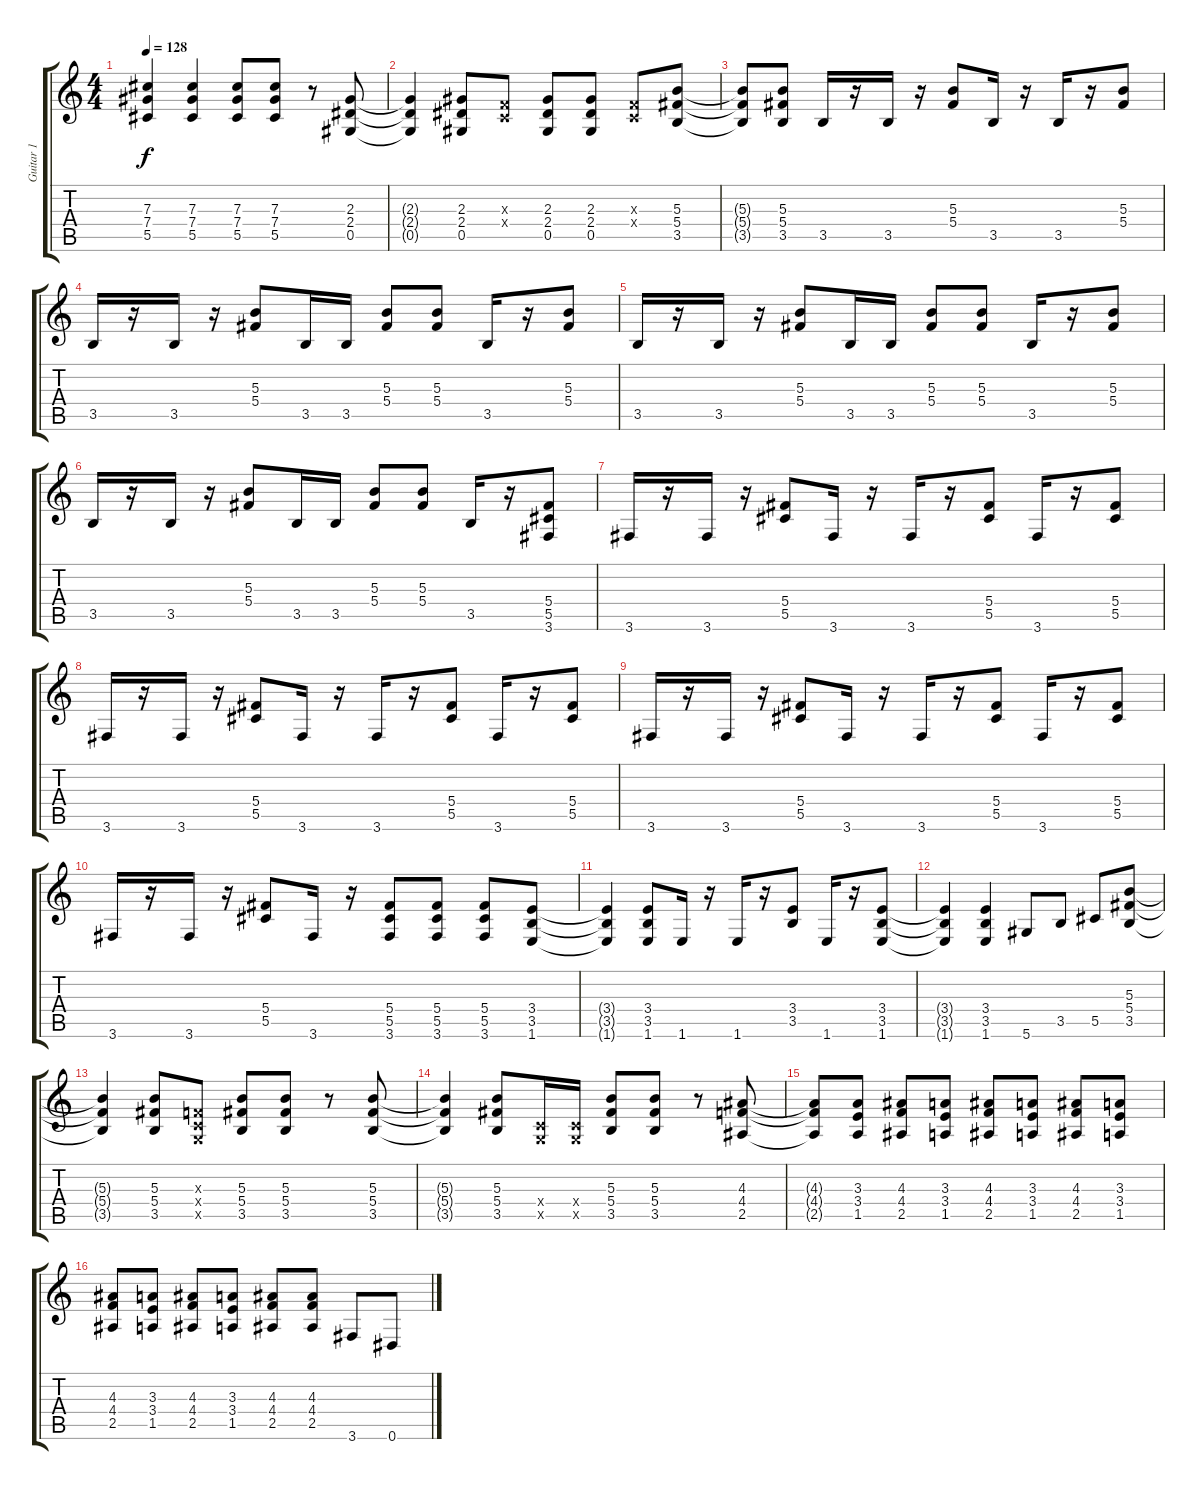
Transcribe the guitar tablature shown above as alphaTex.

\track ("Guitar 1" "Guitar 1") {instrument distortionguitar}
\staff {score tabs}
\tuning (Eb4 Bb3 Gb3 Db3 Ab2 Eb2) {hide}
\ts (4 4)
\tempo 128
\clef g2
\ks c
(7.3{t} 7.4{t} 5.5{t}).4{dy f} (7.3 7.4 5.5).4 (7.3 7.4 5.5).8 (7.3 7.4 5.5).8 r.8 (2.3 2.4 0.5).8 |
(2.3{t} 2.4{t} 0.5{t}).4 (2.3 2.4 0.5).8 (-1.3{x} -1.4{x}).8 (2.3 2.4 0.5).8 (2.3 2.4 0.5).8 (-1.3{x} -1.4{x}).8 (5.3 5.4 3.5).8 |
(5.3{t} 5.4{t} 3.5{t}).8 (5.3 5.4 3.5).8 3.5.16 r.16 3.5.16 r.16 (5.3 5.4).8 3.5.16 r.16 3.5.16 r.16 (5.3 5.4).8 |
3.5.16 r.16 3.5.16 r.16 (5.3 5.4).8 3.5.16 3.5.16 (5.3 5.4).8 (5.3 5.4).8 3.5.16 r.16 (5.3 5.4).8 |
3.5.16 r.16 3.5.16 r.16 (5.3 5.4).8 3.5.16 3.5.16 (5.3 5.4).8 (5.3 5.4).8 3.5.16 r.16 (5.3 5.4).8 |
3.5.16 r.16 3.5.16 r.16 (5.3 5.4).8 3.5.16 3.5.16 (5.3 5.4).8 (5.3 5.4).8 3.5.16 r.16 (5.4 5.5 3.6).8 |
3.6.16 r.16 3.6.16 r.16 (5.4 5.5).8 3.6.16 r.16 3.6.16 r.16 (5.4 5.5).8 3.6.16 r.16 (5.4 5.5).8 |
3.6.16 r.16 3.6.16 r.16 (5.4 5.5).8 3.6.16 r.16 3.6.16 r.16 (5.4 5.5).8 3.6.16 r.16 (5.4 5.5).8 |
3.6.16 r.16 3.6.16 r.16 (5.4 5.5).8 3.6.16 r.16 3.6.16 r.16 (5.4 5.5).8 3.6.16 r.16 (5.4 5.5).8 |
3.6.16 r.16 3.6.16 r.16 (5.4 5.5).8 3.6.16 r.16 (5.4 5.5 3.6).8 (5.4 5.5 3.6).8 (5.4 5.5 3.6).8 (3.4 3.5 1.6).8 |
(3.4{t} 3.5{t} 1.6{t}).4 (3.4 3.5 1.6).8 1.6.16 r.16 1.6.16 r.16 (3.4 3.5).8 1.6.16 r.16 (3.4 3.5 1.6).8 |
(3.4{t} 3.5{t} 1.6{t}).4 (3.4 3.5 1.6).4 5.6.8 3.5.8 5.5.8 (5.3 5.4 3.5).8 |
(5.3{t} 5.4{t} 3.5{t}).4 (5.3 5.4 3.5).8 (-1.3{x} -1.4{x} -1.5{x}).8 (5.3 5.4 3.5).8 (5.3 5.4 3.5).8 r.8 (5.3 5.4 3.5).8 |
(5.3{t} 5.4{t} 3.5{t}).4 (5.3 5.4 3.5).8 (-1.4{x} -1.5{x}).16 (-1.4{x} -1.5{x}).16 (5.3 5.4 3.5).8 (5.3 5.4 3.5).8 r.8 (4.3 4.4 2.5).8 |
(4.3{t} 4.4{t} 2.5{t}).8 (3.3 3.4 1.5).8 (4.3 4.4 2.5).8 (3.3 3.4 1.5).8 (4.3 4.4 2.5).8 (3.3 3.4 1.5).8 (4.3 4.4 2.5).8 (3.3 3.4 1.5).8 |
(4.3 4.4 2.5).8 (3.3 3.4 1.5).8 (4.3 4.4 2.5).8 (3.3 3.4 1.5).8 (4.3 4.4 2.5).8 (4.3 4.4 2.5).8 3.6.8 0.6.8
